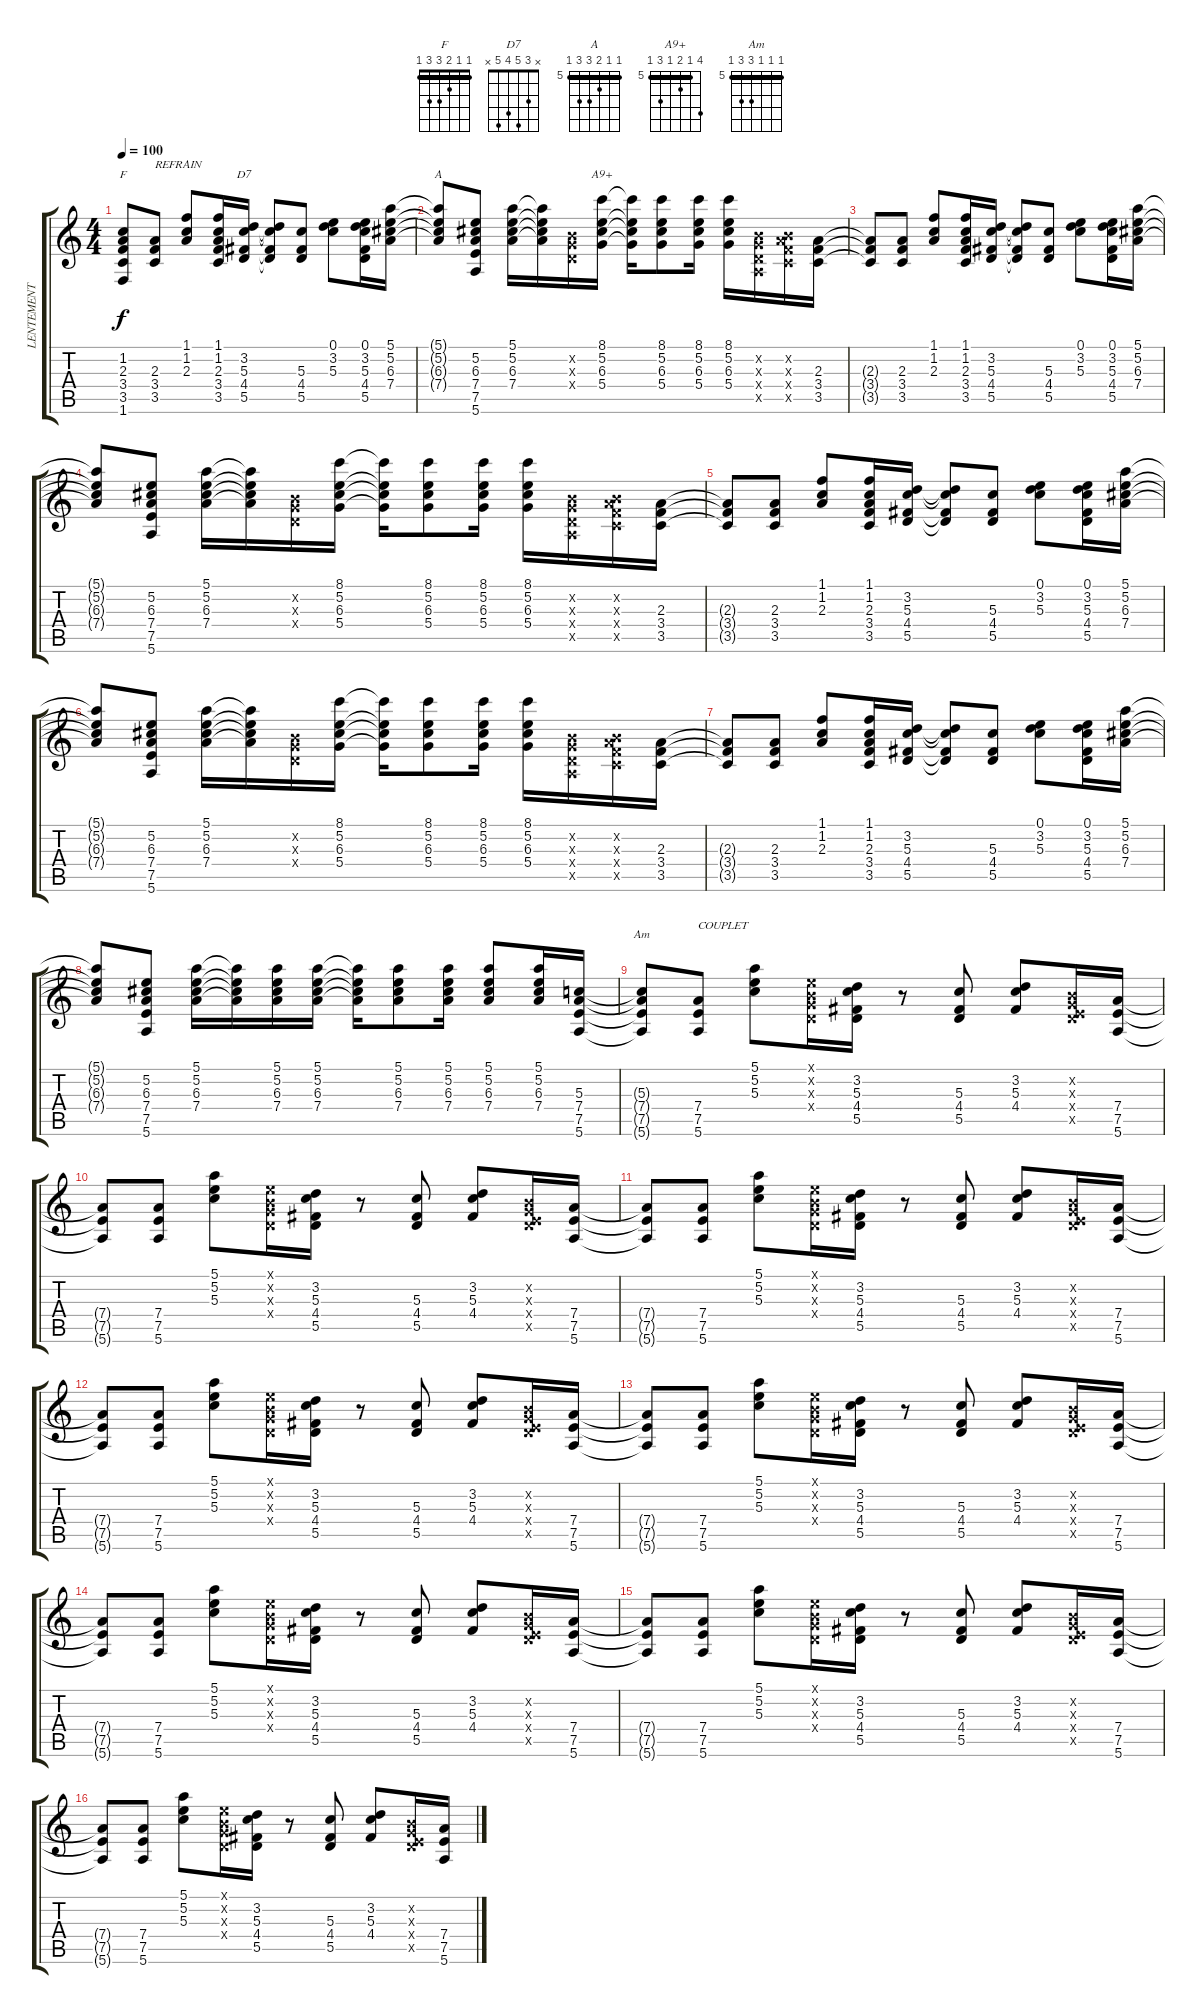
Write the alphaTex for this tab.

\track ("LENTEMENT (guitare)" "LENTEMENT ") {instrument acousticguitarnylon}
\staff {score tabs}
\tuning (E4 B3 G3 D3 A2 E2) {hide}
\chord ("F" 1 1 2 3 3 1) {barre 1}
\chord ("D7" x 3 5 4 5 x)
\chord ("A" 5 5 6 7 7 5) {firstfret 5 barre 5}
\chord ("A9+" 8 5 6 5 7 5) {firstfret 5 barre 5}
\chord ("Am" 5 5 5 7 7 5) {firstfret 5 barre 5}
\ts (4 4)
\tempo 100
\clef g2
\ks c
(1.2{t} 2.3{t} 3.4{t} 3.5{t} 1.6{t}).8{ch "F" dy f} (2.3 3.4 3.5).8{txt "REFRAIN"} (1.1 1.2 2.3).8 (1.1 1.2 2.3 3.4 3.5).16 (3.2 5.3 4.4 5.5).16{ch "D7"} (3.2{t} 5.3{t} 4.4{t} 5.5{t}).8 (5.3 4.4 5.5).8 (0.1 3.2 5.3).8 (0.1 3.2 5.3 4.4 5.5).16 (5.1 5.2 6.3 7.4).16 |
(5.1{t} 5.2{t} 6.3{t} 7.4{t}).8{ch "A"} (5.2 6.3 7.4 7.5 5.6).8 (5.1 5.2 6.3 7.4).16 (5.1{t} 5.2{t} 6.3{t} 7.4{t}).16 (0.2{x} 0.3{x} 0.4{x}).16 (8.1 5.2 6.3 5.4).16{ch "A9+"} (8.1{t} 5.2{t} 6.3{t} 5.4{t}).16 (8.1 5.2 6.3 5.4).8 (8.1 5.2 6.3 5.4).16 (8.1 5.2 6.3 5.4).16 (0.2{x} 0.3{x} 0.4{x} 0.5{x}).16 (0.2{x} 2.3{x} 3.4{x} 3.5{x}).16 (2.3 3.4 3.5).16 |
(2.3{t} 3.4{t} 3.5{t}).8 (2.3 3.4 3.5).8 (1.1 1.2 2.3).8 (1.1 1.2 2.3 3.4 3.5).16 (3.2 5.3 4.4 5.5).16 (3.2{t} 5.3{t} 4.4{t} 5.5{t}).8 (5.3 4.4 5.5).8 (0.1 3.2 5.3).8 (0.1 3.2 5.3 4.4 5.5).16 (5.1 5.2 6.3 7.4).16 |
(5.1{t} 5.2{t} 6.3{t} 7.4{t}).8 (5.2 6.3 7.4 7.5 5.6).8 (5.1 5.2 6.3 7.4).16 (5.1{t} 5.2{t} 6.3{t} 7.4{t}).16 (0.2{x} 0.3{x} 0.4{x}).16 (8.1 5.2 6.3 5.4).16 (8.1{t} 5.2{t} 6.3{t} 5.4{t}).16 (8.1 5.2 6.3 5.4).8 (8.1 5.2 6.3 5.4).16 (8.1 5.2 6.3 5.4).16 (0.2{x} 0.3{x} 0.4{x} 0.5{x}).16 (0.2{x} 2.3{x} 3.4{x} 3.5{x}).16 (2.3 3.4 3.5).16 |
(2.3{t} 3.4{t} 3.5{t}).8 (2.3 3.4 3.5).8 (1.1 1.2 2.3).8 (1.1 1.2 2.3 3.4 3.5).16 (3.2 5.3 4.4 5.5).16 (3.2{t} 5.3{t} 4.4{t} 5.5{t}).8 (5.3 4.4 5.5).8 (0.1 3.2 5.3).8 (0.1 3.2 5.3 4.4 5.5).16 (5.1 5.2 6.3 7.4).16 |
(5.1{t} 5.2{t} 6.3{t} 7.4{t}).8 (5.2 6.3 7.4 7.5 5.6).8 (5.1 5.2 6.3 7.4).16 (5.1{t} 5.2{t} 6.3{t} 7.4{t}).16 (0.2{x} 0.3{x} 0.4{x}).16 (8.1 5.2 6.3 5.4).16 (8.1{t} 5.2{t} 6.3{t} 5.4{t}).16 (8.1 5.2 6.3 5.4).8 (8.1 5.2 6.3 5.4).16 (8.1 5.2 6.3 5.4).16 (0.2{x} 0.3{x} 0.4{x} 0.5{x}).16 (0.2{x} 2.3{x} 3.4{x} 3.5{x}).16 (2.3 3.4 3.5).16 |
(2.3{t} 3.4{t} 3.5{t}).8 (2.3 3.4 3.5).8 (1.1 1.2 2.3).8 (1.1 1.2 2.3 3.4 3.5).16 (3.2 5.3 4.4 5.5).16 (3.2{t} 5.3{t} 4.4{t} 5.5{t}).8 (5.3 4.4 5.5).8 (0.1 3.2 5.3).8 (0.1 3.2 5.3 4.4 5.5).16 (5.1 5.2 6.3 7.4).16 |
(5.1{t} 5.2{t} 6.3{t} 7.4{t}).8 (5.2 6.3 7.4 7.5 5.6).8 (5.1 5.2 6.3 7.4).16 (5.1{t} 5.2{t} 6.3{t} 7.4{t}).16 (5.1 5.2 6.3 7.4).16 (5.1 5.2 6.3 7.4).16 (5.1{t} 5.2{t} 6.3{t} 7.4{t}).16 (5.1 5.2 6.3 7.4).8 (5.1 5.2 6.3 7.4).16 (5.1 5.2 6.3 7.4).8 (5.1 5.2 6.3 7.4).16 (5.3 7.4 7.5 5.6).16 |
(5.3{t} 7.4{t} 7.5{t} 5.6{t}).8{ch "Am"} (7.4 7.5 5.6).8{txt "COUPLET"} (5.1 5.2 5.3).8 (0.1{x} 0.2{x} 0.3{x} 0.4{x}).16 (3.2 5.3 4.4 5.5).16 r.8 (5.3 4.4 5.5).8 (3.2 5.3 4.4).8 (0.2{x} 0.3{x} 0.4{x} 7.5{x}).16 (7.4 7.5 5.6).16 |
(7.4{t} 7.5{t} 5.6{t}).8 (7.4 7.5 5.6).8 (5.1 5.2 5.3).8 (0.1{x} 0.2{x} 0.3{x} 0.4{x}).16 (3.2 5.3 4.4 5.5).16 r.8 (5.3 4.4 5.5).8 (3.2 5.3 4.4).8 (0.2{x} 0.3{x} 0.4{x} 7.5{x}).16 (7.4 7.5 5.6).16 |
(7.4{t} 7.5{t} 5.6{t}).8 (7.4 7.5 5.6).8 (5.1 5.2 5.3).8 (0.1{x} 0.2{x} 0.3{x} 0.4{x}).16 (3.2 5.3 4.4 5.5).16 r.8 (5.3 4.4 5.5).8 (3.2 5.3 4.4).8 (0.2{x} 0.3{x} 0.4{x} 7.5{x}).16 (7.4 7.5 5.6).16 |
(7.4{t} 7.5{t} 5.6{t}).8 (7.4 7.5 5.6).8 (5.1 5.2 5.3).8 (0.1{x} 0.2{x} 0.3{x} 0.4{x}).16 (3.2 5.3 4.4 5.5).16 r.8 (5.3 4.4 5.5).8 (3.2 5.3 4.4).8 (0.2{x} 0.3{x} 0.4{x} 7.5{x}).16 (7.4 7.5 5.6).16 |
(7.4{t} 7.5{t} 5.6{t}).8 (7.4 7.5 5.6).8 (5.1 5.2 5.3).8 (0.1{x} 0.2{x} 0.3{x} 0.4{x}).16 (3.2 5.3 4.4 5.5).16 r.8 (5.3 4.4 5.5).8 (3.2 5.3 4.4).8 (0.2{x} 0.3{x} 0.4{x} 7.5{x}).16 (7.4 7.5 5.6).16 |
(7.4{t} 7.5{t} 5.6{t}).8 (7.4 7.5 5.6).8 (5.1 5.2 5.3).8 (0.1{x} 0.2{x} 0.3{x} 0.4{x}).16 (3.2 5.3 4.4 5.5).16 r.8 (5.3 4.4 5.5).8 (3.2 5.3 4.4).8 (0.2{x} 0.3{x} 0.4{x} 7.5{x}).16 (7.4 7.5 5.6).16 |
(7.4{t} 7.5{t} 5.6{t}).8 (7.4 7.5 5.6).8 (5.1 5.2 5.3).8 (0.1{x} 0.2{x} 0.3{x} 0.4{x}).16 (3.2 5.3 4.4 5.5).16 r.8 (5.3 4.4 5.5).8 (3.2 5.3 4.4).8 (0.2{x} 0.3{x} 0.4{x} 7.5{x}).16 (7.4 7.5 5.6).16 |
(7.4{t} 7.5{t} 5.6{t}).8 (7.4 7.5 5.6).8 (5.1 5.2 5.3).8 (0.1{x} 0.2{x} 0.3{x} 0.4{x}).16 (3.2 5.3 4.4 5.5).16 r.8 (5.3 4.4 5.5).8 (3.2 5.3 4.4).8 (0.2{x} 0.3{x} 0.4{x} 7.5{x}).16 (7.4 7.5 5.6).16
